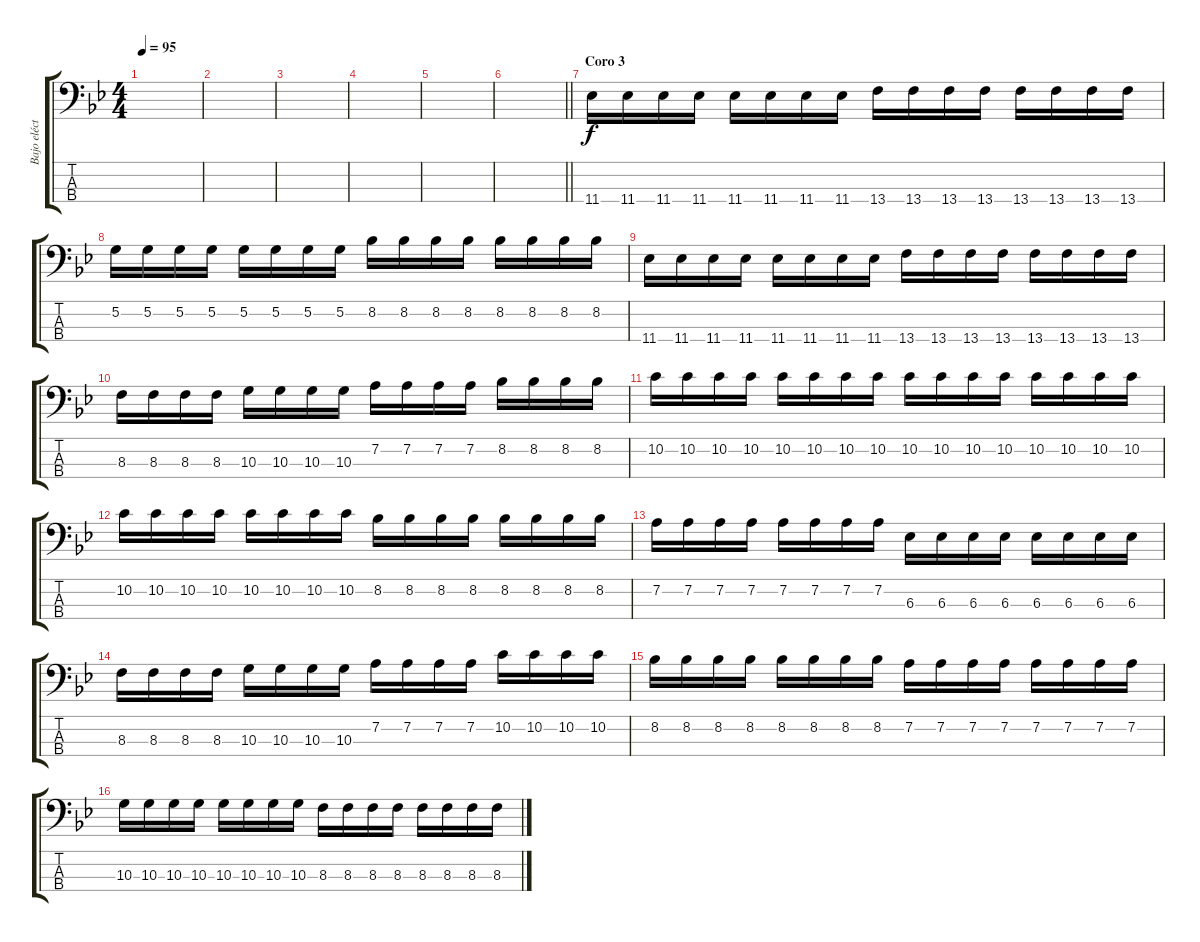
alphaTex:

\track ("Bajo eléctrico" "Bajo eléct") {instrument electricbasspick}
\staff {score tabs}
\tuning (G2 D2 A1 E1) {hide}
\ts (4 4)
\tempo 95
\clef f4
\ks bb
|
|
|
|
|
\barLineRight lightlight
|
\section ("" "Coro 3")
11.4.16 11.4.16 11.4.16 11.4.16 11.4.16 11.4.16 11.4.16 11.4.16 13.4.16 13.4.16 13.4.16 13.4.16 13.4.16 13.4.16 13.4.16 13.4.16 |
5.2.16 5.2.16 5.2.16 5.2.16 5.2.16 5.2.16 5.2.16 5.2.16 8.2.16 8.2.16 8.2.16 8.2.16 8.2.16 8.2.16 8.2.16 8.2.16 |
11.4.16 11.4.16 11.4.16 11.4.16 11.4.16 11.4.16 11.4.16 11.4.16 13.4.16 13.4.16 13.4.16 13.4.16 13.4.16 13.4.16 13.4.16 13.4.16 |
8.3.16 8.3.16 8.3.16 8.3.16 10.3.16 10.3.16 10.3.16 10.3.16 7.2.16 7.2.16 7.2.16 7.2.16 8.2.16 8.2.16 8.2.16 8.2.16 |
10.2.16 10.2.16 10.2.16 10.2.16 10.2.16 10.2.16 10.2.16 10.2.16 10.2.16 10.2.16 10.2.16 10.2.16 10.2.16 10.2.16 10.2.16 10.2.16 |
10.2.16 10.2.16 10.2.16 10.2.16 10.2.16 10.2.16 10.2.16 10.2.16 8.2.16 8.2.16 8.2.16 8.2.16 8.2.16 8.2.16 8.2.16 8.2.16 |
7.2.16 7.2.16 7.2.16 7.2.16 7.2.16 7.2.16 7.2.16 7.2.16 6.3.16 6.3.16 6.3.16 6.3.16 6.3.16 6.3.16 6.3.16 6.3.16 |
8.3.16 8.3.16 8.3.16 8.3.16 10.3.16 10.3.16 10.3.16 10.3.16 7.2.16 7.2.16 7.2.16 7.2.16 10.2.16 10.2.16 10.2.16 10.2.16 |
8.2.16 8.2.16 8.2.16 8.2.16 8.2.16 8.2.16 8.2.16 8.2.16 7.2.16 7.2.16 7.2.16 7.2.16 7.2.16 7.2.16 7.2.16 7.2.16 |
10.3.16 10.3.16 10.3.16 10.3.16 10.3.16 10.3.16 10.3.16 10.3.16 8.3.16 8.3.16 8.3.16 8.3.16 8.3.16 8.3.16 8.3.16 8.3.16
